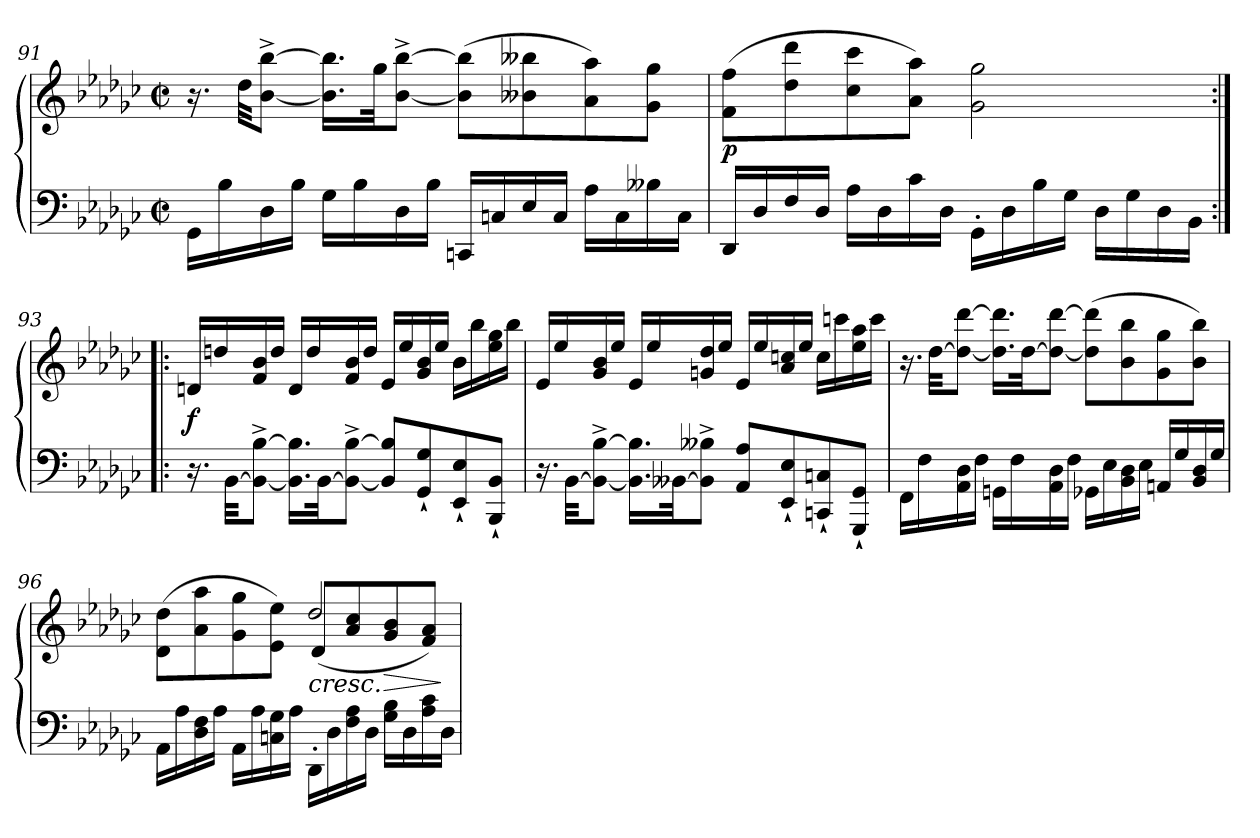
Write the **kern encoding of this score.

**kern	**kern	**dynam
*part1	*part1	*part1
*staff2	*staff1	*staff1/2
!!LO:LB:g=z
*clefF4	*clefG2	*
*k[b-e-a-d-g-c-]	*k[b-e-a-d-g-c-]	*
*G-:	*G-:	*
*M2/2	*M2/2	*
*met(c|)	*met(c|)	*
=91	=91	=91
16GG-\LL	16.r	.
16B-\	.	.
.	32dd-\KKL	.
16D-\	[8b-\^> [8bb-\^>J	.
16B-\JJ	.	.
16G-\LL	16.b-\] 16.bb-\]LL	.
16B-\	.	.
.	32gg-\Jk	.
16D-\	[8b-\^> [8bb-\^>J	.
16B-\JJ	.	.
16CCn/LL	(>8b-\] 8bb-\]L	.
16Cn/	.	.
16E-/	8b--X\ 8bb--X\	.
16C/JJ	.	.
16A-\LL	8a-\ 8aa-\)	.
16C\	.	.
16B--X\	8g-\ 8gg-\J	.
16C\JJ	.	.
=92	=92	=92
!	!	!LO:DY:b
16DD-/LL	(>8f\ 8ff\L	p
16D-/	.	.
16F/	8dd-\ 8ddd-\	.
16D-/JJ	.	.
16A-\LL	8cc-\ 8ccc-\	.
16D-\	.	.
16c-\	8a-\ 8aa-\J)	.
16D-\JJ	.	.
16GG-'>\LL	2g-\ 2gg-\	.
16D-\	.	.
16B-\	.	.
16G-\JJ	.	.
16D-\LL	.	.
16G-\	.	.
16D-\	.	.
16BB-\JJ	.	.
!!LO:LB:g=z
=93:|!|:	=93:|!|:	=93:|!|:
!	!	!LO:DY:b
16.r	16dn/LL	f
.	16ddn/	.
[32BB-\KKL	.	.
8BB-\_^> [8B-\^>J	16f/ 16b-/	.
.	16dd/JJ	.
16.BB-\] 16.B-\]LL	16d/LL	.
.	16dd/	.
[32BB-\Jk	.	.
8BB-\_^> [8B-\^>J	16f/ 16b-/	.
.	16dd/JJ	.
8BB-/] 8B-/]L	16e-/LL	.
.	16ee-/	.
8GG-/`< 8G-/`<	16g-/ 16b-/	.
.	16ee-/JJ	.
8EE-/`< 8E-/`<	16b-\LL	.
.	16bb-\	.
8BBB-/`< 8BB-/`<J	16ee-\ 16gg-\	.
.	16bb-\JJ	.
=94	=94	=94
16.r	16e-/LL	.
.	16ee-/	.
[32BB-\KKL	.	.
8BB-\_^> [8B-\^>J	16g-/ 16b-/	.
.	16ee-/JJ	.
16.BB-\] 16.B-\]LL	16e-/LL	.
.	16ee-/	.
[32BB--X\Jk	.	.
8BB--\]^> 8B--X\^>J	16gn/ 16dd-i/	.
.	16ee-/JJ	.
8AA-/ 8A-/L	16e-/LL	.
.	16ee-/	.
8EE-/`< 8E-/`<	16a-/ 16ccn/	.
.	16ee-/JJ	.
8CCn/`< 8Cn/`<	16cc\LL	.
.	16cccn\	.
8GGG-/`< 8GG-/`<J	16ee-\ 16aa-\	.
.	16ccc\JJ	.
!!LO:LB:g=z
=95	=95	=95
*^	*	*
1ryy	16FF\LL	16.r	.
.	16F\	.	.
.	.	[32dd-\KKL	.
.	16AA-\ 16D-\	8dd-\_ [8ddd-\J	.
.	16F\JJ	.	.
.	16GGn\LL	16.dd-\] 16.ddd-\]LL	.
.	16F\	.	.
.	.	[32dd-\Jk	.
.	16AA-\ 16D-\	8dd-\_ [8ddd-\J	.
.	16F\JJ	.	.
.	16GG-X\LL	(>8dd-\] 8ddd-\]L	.
.	16E-\	.	.
.	16BB-\ 16D-\	8b-\ 8bb-\	.
.	16E-\JJ	.	.
.	16AAn/LL	8g-\ 8gg-\	.
.	16G-/	.	.
.	16BB-/ 16D-/	8b-\ 8bb-\J)	.
.	16G-/JJ	.	.
=96	=96	=96	=96
*	*	*^	*
2ryy	16AA-i\LL	(>8d-\ 8dd-\L	2ryy	.
.	16A-\	.	.	.
.	16D-\ 16F\	8a-\ 8aa-\	.	.
.	16A-\JJ	.	.	.
.	16AA-\LL	8g-\ 8gg-\	.	.
.	16A-\	.	.	.
.	16Cn\ 16G-\	8e-\ 8ee-\J)	.	.
.	16A-\JJ	.	.	.
!	!	!	!	!LO:HP:b
2ryy	16DD-'<\LL	2dd-/	(>8d-/L	<
.	16D-\	.	.	.
.	16F\ 16A-\	.	8a-/ 8cc-/	.
.	16D-\JJ	.	.	.
!	!	!	!	!LO:HP:b
.	16G-\ 16B-\LL	.	8g-/ 8b-/	>
.	16D-\	.	.	.
.	16A-\ 16c-i\	.	8f/ 8a-/J)	[
.	16D-\JJ	.	.	]
*v	*v	*	*	*
*	*v	*v	*
=	=	=
*-	*-	*-
